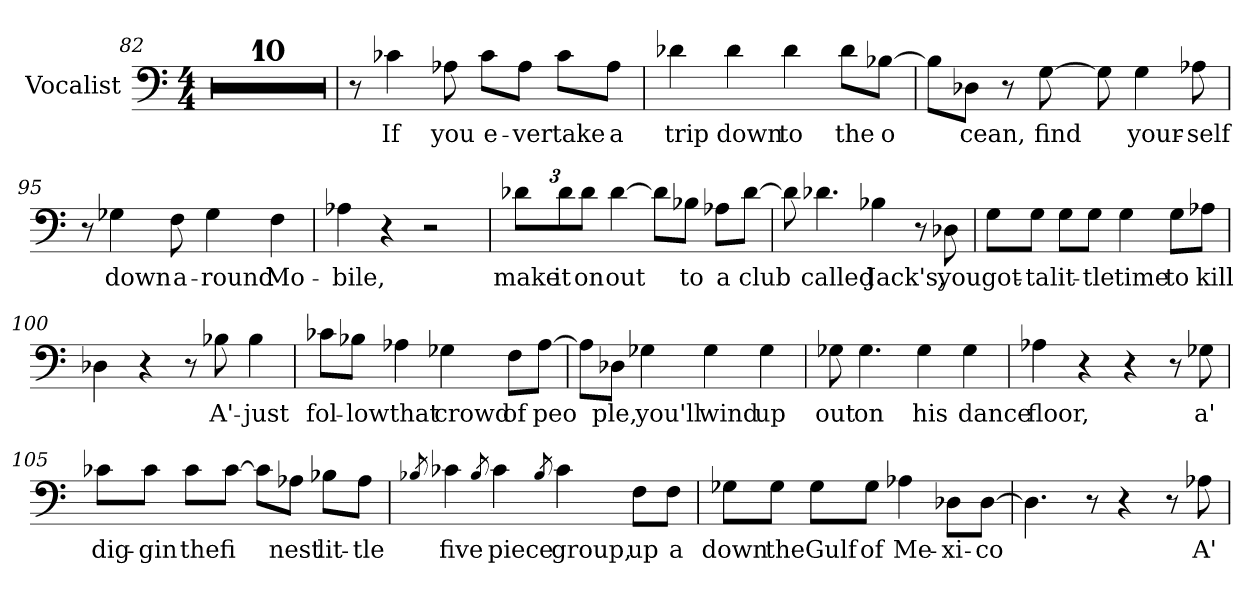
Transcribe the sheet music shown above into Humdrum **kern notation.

**kern	**text
*part1	*part1
*staff1	*staff1
*I"Vocalist	*
*clefF4	*
*M4/4	*
=82	=82
1r	.
=83	=83
1r	.
=84	=84
1r	.
=85	=85
1r	.
=86	=86
1r	.
=87	=87
1r	.
=88	=88
1r	.
=89	=89
1r	.
=90	=90
1r	.
=91	=91
1r	.
=92	=92
8r	.
4c-X	If
8A-X	you
8c-\L	e-
8A-\J	-ver
8c-\L	take
8A-\J	a
=93	=93
4d-X	trip
4d-	down
4d-	to
8d-\L	the
[8B-X\J	o
=94	=94
8B-\L]	_
8D-X\J	cean,
8r	.
[8G	find
8G]	_
4G	your-
8A-X	-self
=95	=95
8r	.
4G-X	down
8F	a-
4G-	-round
4F	Mo-
=96	=96
4A-X	-bile,
4r	.
2r	.
=97	=97
12d-X\L	make
12d-\	it
12d-\J	on
[4d-	out
8d-\L]	_
8B-X\J	to
8A-X\L	a
[8d-\J	club
=98	=98
8d-]	_
4.d-X	called
4B-X	Jack's,
8r	.
8D-X	you
=99	=99
8G\L	got-
8G\J	-ta
8G\L	lit-
8G\J	-tle
4G	time
8G\L	to
8A-X\J	kill
=100	=100
4D-X	_
4r	.
8r	.
8B-X	A'-
4B-	-just
=101	=101
8c-X\L	fol-
8B-X\J	-low
4A-X	that
4G-X	crowd
8F\L	of
[8A-\J	peo
=102	=102
8A-\L]	_
8D-X\J	ple,
4G-X	you'll
4G-	wind
4G-	up
=103	=103
8G-X	out
4.G-	on
4G-	his
4G-	dance
=104	=104
4A-X	floor,
4r	.
4r	.
8r	.
8G-X	a'
=105	=105
8c-X\L	dig-
8c-\J	-gin
8c-\L	the
[8c-\J	fi
8c-\L]	_
8A-X\J	nest
8B-X\L	lit-
8A-\J	-tle
=106	=106
8qB-X	_
4c-X	five
8qB-	_
4c-	piece
8qB-	_
4c-	group,
8F\L	up
8F\J	a
=107	=107
8G-X\L	down
8G-\J	the
8G-\L	Gulf
8G-\J	of
4A-X	Me-
8D-X\L	-xi-
[8D-\J	-co
=108	=108
4.D-]	_
8r	.
4r	.
8r	.
8A-X	A'
=	=
*-	*-
